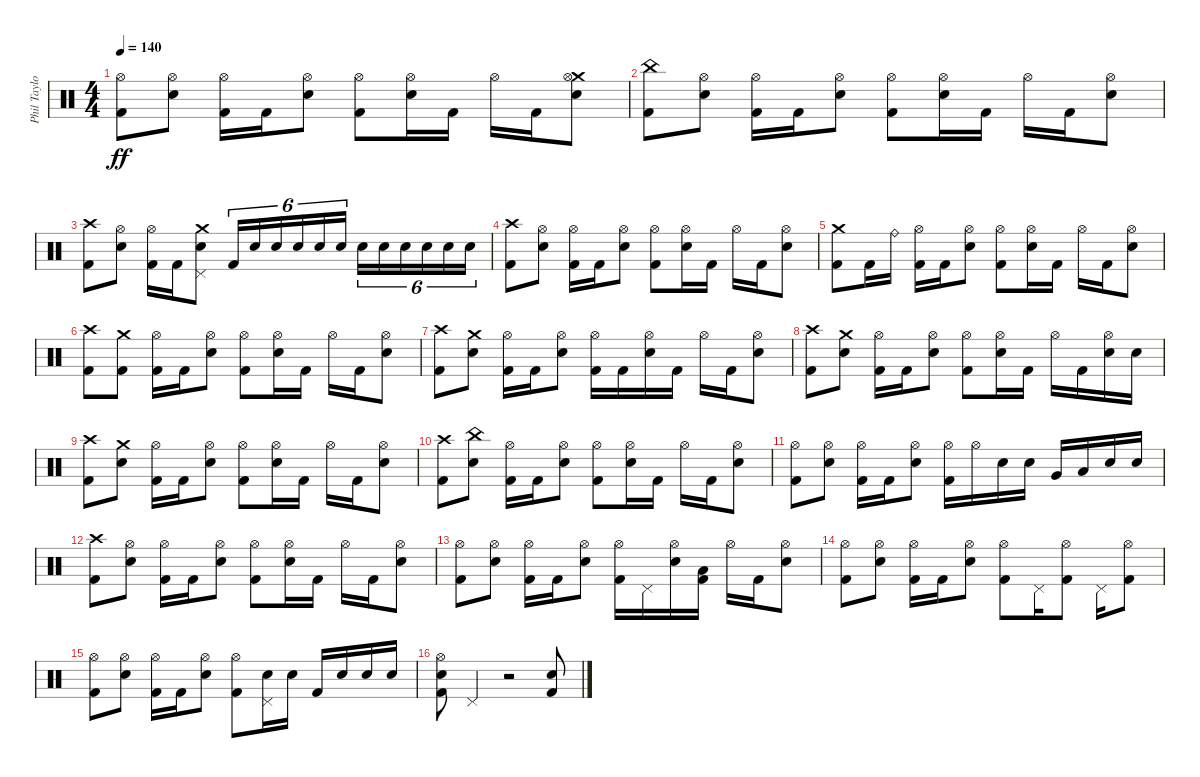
\track ("Phil Taylor" "Phil Taylo") {instrument percussion}
\staff {score}
\articulation defaults
\ts (4 4)
\tempo 140
\clef neutral
\ks c
("Hi-Hat (open)" "Kick (hit) 2").8{dy ff} ("Hi-Hat (open)" "Electric Snare (hit)").8 ("Hi-Hat (open)" "Kick (hit) 2").16 "Kick (hit) 2".16 ("Hi-Hat (open)" "Electric Snare (hit)").8 ("Hi-Hat (open)" "Kick (hit) 2").8 ("Hi-Hat (open)" "Electric Snare (hit)").16 "Kick (hit) 2".16 "Hi-Hat (open)".16 "Kick (hit) 2".16 ("Crash medium (hit)" "Hi-Hat (open)" "Electric Snare (hit)").8 |
("China (hit)" "Kick (hit) 2").8 ("Hi-Hat (open)" "Electric Snare (hit)").8 ("Hi-Hat (open)" "Kick (hit) 2").16 "Kick (hit) 2".16 ("Hi-Hat (open)" "Electric Snare (hit)").8 ("Hi-Hat (open)" "Kick (hit) 2").8 ("Hi-Hat (open)" "Electric Snare (hit)").16 "Kick (hit) 2".16 "Hi-Hat (open)".16 "Kick (hit) 2".16 ("Hi-Hat (open)" "Electric Snare (hit)").8 |
("Crash high (hit)" "Kick (hit) 2").8 ("Hi-Hat (open)" "Electric Snare (hit)").8 ("Hi-Hat (open)" "Kick (hit) 2").16 "Kick (hit) 2".16 ("Pedal Hi-Hat (hit)" "Crash medium (hit)" "Electric Snare (hit)").8 "Kick (hit) 2".16{tu (6 4)} "Electric Snare (hit)".16{tu (6 4)} "Electric Snare (hit)".16{tu (6 4)} "Electric Snare (hit)".16{tu (6 4)} "Electric Snare (hit)".16{tu (6 4)} "Electric Snare (hit)".16{tu (6 4)} "Electric Snare (hit)".16{tu (6 4)} "Electric Snare (hit)".16{tu (6 4)} "Electric Snare (hit)".16{tu (6 4)} "Electric Snare (hit)".16{tu (6 4)} "Electric Snare (hit)".16{tu (6 4)} "Electric Snare (hit)".16{tu (6 4)} |
("Crash high (hit)" "Kick (hit) 2").8 ("Hi-Hat (open)" "Electric Snare (hit)").8 ("Hi-Hat (open)" "Kick (hit) 2").16 "Kick (hit) 2".16 ("Hi-Hat (open)" "Electric Snare (hit)").8 ("Hi-Hat (open)" "Kick (hit) 2").8 ("Hi-Hat (open)" "Electric Snare (hit)").16 "Kick (hit) 2".16 "Hi-Hat (open)".16 "Kick (hit) 2".16 ("Hi-Hat (open)" "Electric Snare (hit)").8 |
("Crash medium (hit)" "Kick (hit) 2").8 "Kick (hit) 2".16 "Ride (bell)".16 ("Hi-Hat (open)" "Kick (hit) 2").16 "Kick (hit) 2".16 ("Hi-Hat (open)" "Electric Snare (hit)").8 ("Hi-Hat (open)" "Kick (hit) 2").8 ("Hi-Hat (open)" "Electric Snare (hit)").16 "Kick (hit) 2".16 "Hi-Hat (open)".16 "Kick (hit) 2".16 ("Hi-Hat (open)" "Electric Snare (hit)").8 |
("Crash high (hit)" "Kick (hit) 2").8 ("Crash medium (hit)" "Kick (hit) 2").8 ("Hi-Hat (open)" "Kick (hit) 2").16 "Kick (hit) 2".16 ("Hi-Hat (open)" "Electric Snare (hit)").8 ("Hi-Hat (open)" "Kick (hit) 2").8 ("Hi-Hat (open)" "Electric Snare (hit)").16 "Kick (hit) 2".16 "Hi-Hat (open)".16 "Kick (hit) 2".16 ("Hi-Hat (open)" "Electric Snare (hit)").8 |
("Crash high (hit)" "Kick (hit) 2").8 ("Crash medium (hit)" "Electric Snare (hit)").8 ("Hi-Hat (open)" "Kick (hit) 2").16 "Kick (hit) 2".16 ("Hi-Hat (open)" "Electric Snare (hit)").8 ("Hi-Hat (open)" "Kick (hit) 2").16 "Kick (hit) 2".16 ("Hi-Hat (open)" "Electric Snare (hit)").16 "Kick (hit) 2".16 "Hi-Hat (open)".16 "Kick (hit) 2".16 ("Hi-Hat (open)" "Electric Snare (hit)").8 |
("Crash high (hit)" "Kick (hit) 2").8 ("Crash medium (hit)" "Electric Snare (hit)").8 ("Hi-Hat (open)" "Kick (hit) 2").16 "Kick (hit) 2".16 ("Hi-Hat (open)" "Electric Snare (hit)").8 ("Hi-Hat (open)" "Kick (hit) 2").8 ("Hi-Hat (open)" "Electric Snare (hit)").16 "Kick (hit) 2".16 "Hi-Hat (open)".16 "Kick (hit) 2".16 ("Electric Snare (hit)" "Hi-Hat (open)").16 "Electric Snare (hit)".16 |
("Crash high (hit)" "Kick (hit) 2").8 ("Crash medium (hit)" "Electric Snare (hit)").8 ("Hi-Hat (open)" "Kick (hit) 2").16 "Kick (hit) 2".16 ("Hi-Hat (open)" "Electric Snare (hit)").8 ("Hi-Hat (open)" "Kick (hit) 2").8 ("Electric Snare (hit)" "Hi-Hat (open)").16 "Kick (hit) 2".16 "Hi-Hat (open)".16 "Kick (hit) 2".16 ("Electric Snare (hit)" "Hi-Hat (open)").8 |
("Crash high (hit)" "Kick (hit) 2").8 ("China (hit)" "Electric Snare (hit)").8 ("Hi-Hat (open)" "Kick (hit) 2").16 "Kick (hit) 2".16 ("Hi-Hat (open)" "Electric Snare (hit)").8 ("Hi-Hat (open)" "Kick (hit) 2").8 ("Hi-Hat (open)" "Electric Snare (hit)").16 "Kick (hit) 2".16 "Hi-Hat (open)".16 "Kick (hit) 2".16 ("Hi-Hat (open)" "Electric Snare (hit)").8 |
("Hi-Hat (open)" "Kick (hit) 2").8 ("Hi-Hat (open)" "Electric Snare (hit)").8 ("Hi-Hat (open)" "Kick (hit) 2").16 "Kick (hit) 2".16 ("Hi-Hat (open)" "Electric Snare (hit)").8 ("Kick (hit) 2" "Hi-Hat (open)").16 "Hi-Hat (open)".16 "Electric Snare (hit)".16 "Electric Snare (hit)".16 "Very Low Tom (hit)".16 "Low Floor Tom (hit)".16 "Electric Snare (hit)".16 "Electric Snare (hit)".16 |
("Crash high (hit)" "Kick (hit) 2").8 ("Hi-Hat (open)" "Electric Snare (hit)").8 ("Hi-Hat (open)" "Kick (hit) 2").16 "Kick (hit) 2".16 ("Hi-Hat (open)" "Electric Snare (hit)").8 ("Hi-Hat (open)" "Kick (hit) 2").8 ("Hi-Hat (open)" "Electric Snare (hit)").16 "Kick (hit) 2".16 "Hi-Hat (open)".16 "Kick (hit) 2".16 ("Hi-Hat (open)" "Electric Snare (hit)").8 |
("Hi-Hat (open)" "Kick (hit) 2").8 ("Hi-Hat (open)" "Electric Snare (hit)").8 ("Hi-Hat (open)" "Kick (hit) 2").16 "Kick (hit) 2".16 ("Hi-Hat (open)" "Electric Snare (hit)").8 ("Hi-Hat (open)" "Kick (hit) 2").16 "Pedal Hi-Hat (hit)".16 ("Hi-Hat (open)" "Electric Snare (hit)").16 ("Low Floor Tom (hit)" "Kick (hit) 2").16 "Hi-Hat (open)".16 "Kick (hit) 2".16 ("Hi-Hat (open)" "Electric Snare (hit)").8 |
("Hi-Hat (open)" "Kick (hit) 2").8 ("Hi-Hat (open)" "Electric Snare (hit)").8 ("Hi-Hat (open)" "Kick (hit) 2").16 "Kick (hit) 2".16 ("Hi-Hat (open)" "Electric Snare (hit)").8 ("Hi-Hat (open)" "Kick (hit) 2").8 "Pedal Hi-Hat (hit)".16 ("Hi-Hat (open)" "Kick (hit) 2").8 "Pedal Hi-Hat (hit)".16 ("Hi-Hat (open)" "Kick (hit) 2").8 |
("Hi-Hat (open)" "Kick (hit) 2").8 ("Hi-Hat (open)" "Electric Snare (hit)").8 ("Hi-Hat (open)" "Kick (hit) 2").16 "Kick (hit) 2".16 ("Hi-Hat (open)" "Electric Snare (hit)").8 ("Hi-Hat (open)" "Kick (hit) 2").8 ("Pedal Hi-Hat (hit)" "Electric Snare (hit)").16 "Electric Snare (hit)".16 "Kick (hit) 2".16 "Electric Snare (hit)".16 "Electric Snare (hit)".16 "Electric Snare (hit)".16 |
("Electric Snare (hit)" "Kick (hit) 2" "Hi-Hat (open)").8 "Pedal Hi-Hat (hit)".4 r.2 ("Kick (hit) 2" "Electric Snare (hit)").8
